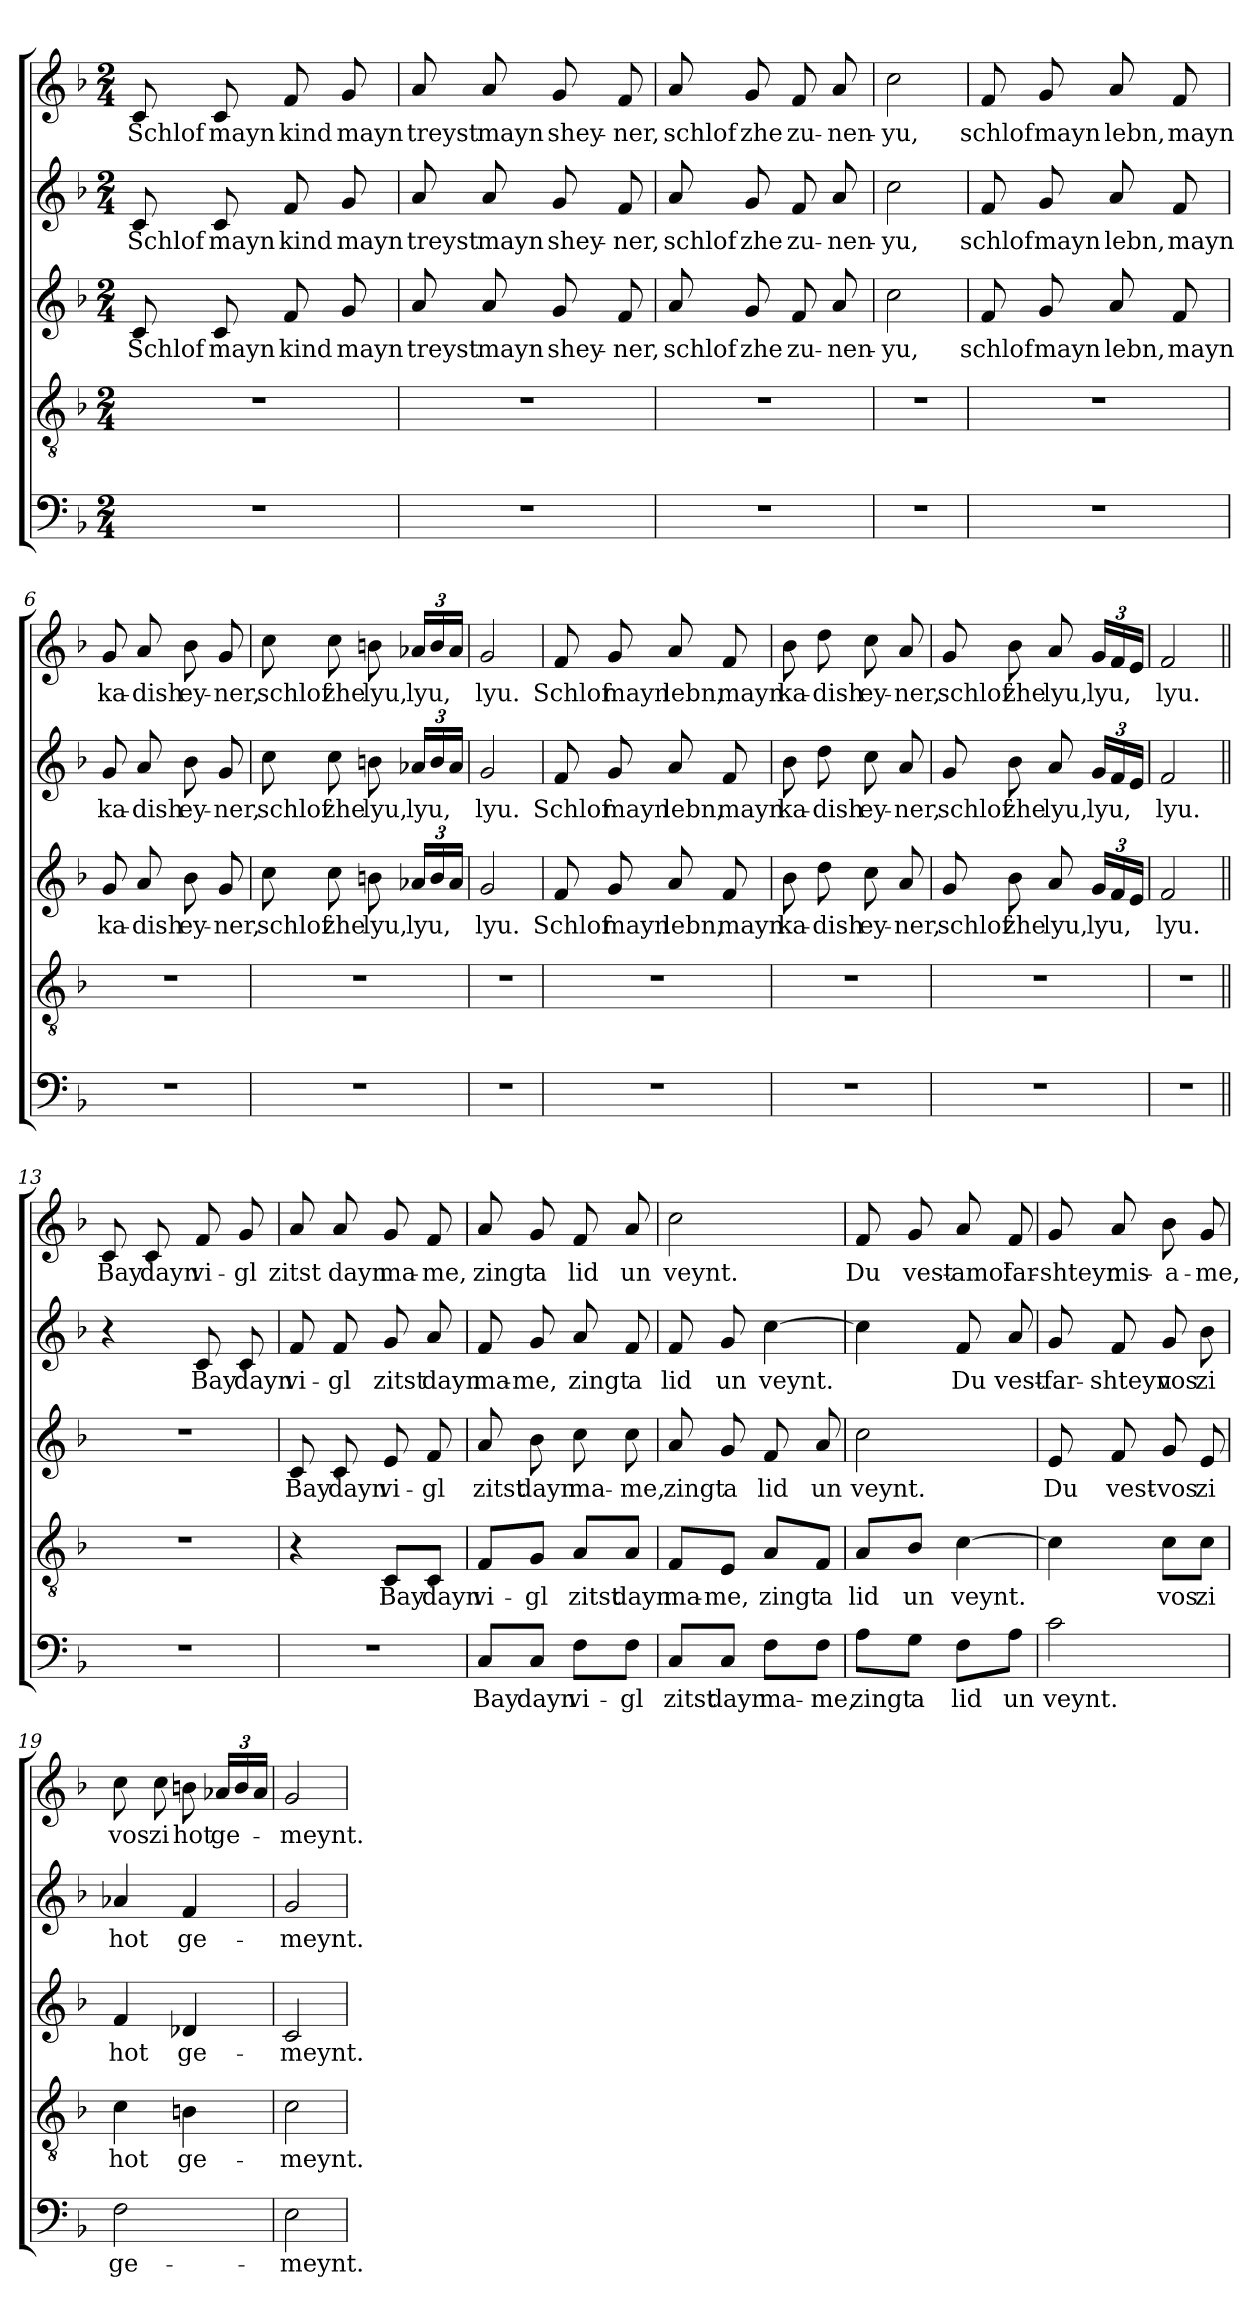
**kern	**text	**kern	**text	**kern	**text	**kern	**text	**kern	**text
*part5	*part5	*part4	*part4	*part3	*part3	*part2	*part2	*part1	*part1
*staff5	*staff5	*staff4	*staff4	*staff3	*staff3	*staff2	*staff2	*staff1	*staff1
*clefF4	*	*clefGv2	*	*clefG2	*	*clefG2	*	*clefG2	*
*k[b-]	*	*k[b-]	*	*k[b-]	*	*k[b-]	*	*k[b-]	*
*F:	*	*F:	*	*F:	*	*F:	*	*F:	*
*M2/4	*	*M2/4	*	*M2/4	*	*M2/4	*	*M2/4	*
=1	=1	=1	=1	=1	=1	=1	=1	=1	=1
!	!	!	!	!	!LO:LY:b	!	!LO:LY:b	!	!LO:LY:b
2r	.	2r	.	8c/	Schlof	8c/	Schlof	8c/	Schlof
!	!	!	!	!	!LO:LY:b	!	!LO:LY:b	!	!LO:LY:b
.	.	.	.	8c/	mayn	8c/	mayn	8c/	mayn
!	!	!	!	!	!LO:LY:b	!	!LO:LY:b	!	!LO:LY:b
.	.	.	.	8f/	kind	8f/	kind	8f/	kind
!	!	!	!	!	!LO:LY:b	!	!LO:LY:b	!	!LO:LY:b
.	.	.	.	8g/	mayn	8g/	mayn	8g/	mayn
=2	=2	=2	=2	=2	=2	=2	=2	=2	=2
!	!	!	!	!	!LO:LY:b	!	!LO:LY:b	!	!LO:LY:b
2r	.	2r	.	8a/	treyst	8a/	treyst	8a/	treyst
!	!	!	!	!	!LO:LY:b	!	!LO:LY:b	!	!LO:LY:b
.	.	.	.	8a/	mayn	8a/	mayn	8a/	mayn
!	!	!	!	!	!LO:LY:b	!	!LO:LY:b	!	!LO:LY:b
.	.	.	.	8g/	shey-	8g/	shey-	8g/	shey-
!	!	!	!	!	!LO:LY:b	!	!LO:LY:b	!	!LO:LY:b
.	.	.	.	8f/	-ner,	8f/	-ner,	8f/	-ner,
=3	=3	=3	=3	=3	=3	=3	=3	=3	=3
!	!	!	!	!	!LO:LY:b	!	!LO:LY:b	!	!LO:LY:b
2r	.	2r	.	8a/	schlof	8a/	schlof	8a/	schlof
!	!	!	!	!	!LO:LY:b	!	!LO:LY:b	!	!LO:LY:b
.	.	.	.	8g/	zhe	8g/	zhe	8g/	zhe
!	!	!	!	!	!LO:LY:b	!	!LO:LY:b	!	!LO:LY:b
.	.	.	.	8f/	zu-	8f/	zu-	8f/	zu-
!	!	!	!	!	!LO:LY:b	!	!LO:LY:b	!	!LO:LY:b
.	.	.	.	8a/	-nen-	8a/	-nen-	8a/	-nen-
=4	=4	=4	=4	=4	=4	=4	=4	=4	=4
!	!	!	!	!	!LO:LY:b	!	!LO:LY:b	!	!LO:LY:b
2r	.	2r	.	2cc\	-yu,	2cc\	-yu,	2cc\	-yu,
=5	=5	=5	=5	=5	=5	=5	=5	=5	=5
!	!	!	!	!	!LO:LY:b	!	!LO:LY:b	!	!LO:LY:b
2r	.	2r	.	8f/	schlof	8f/	schlof	8f/	schlof
!	!	!	!	!	!LO:LY:b	!	!LO:LY:b	!	!LO:LY:b
.	.	.	.	8g/	mayn	8g/	mayn	8g/	mayn
!	!	!	!	!	!LO:LY:b	!	!LO:LY:b	!	!LO:LY:b
.	.	.	.	8a/	lebn,	8a/	lebn,	8a/	lebn,
!	!	!	!	!	!LO:LY:b	!	!LO:LY:b	!	!LO:LY:b
.	.	.	.	8f/	mayn	8f/	mayn	8f/	mayn
!!LO:LB:g=z
=6	=6	=6	=6	=6	=6	=6	=6	=6	=6
!	!	!	!	!	!LO:LY:b	!	!LO:LY:b	!	!LO:LY:b
2r	.	2r	.	8g/	ka-	8g/	ka-	8g/	ka-
!	!	!	!	!	!LO:LY:b	!	!LO:LY:b	!	!LO:LY:b
.	.	.	.	8a/	-dish	8a/	-dish	8a/	-dish
!	!	!	!	!	!LO:LY:b	!	!LO:LY:b	!	!LO:LY:b
.	.	.	.	8b-\	ey-	8b-\	ey-	8b-\	ey-
!	!	!	!	!	!LO:LY:b	!	!LO:LY:b	!	!LO:LY:b
.	.	.	.	8g/	-ner,	8g/	-ner,	8g/	-ner,
=7	=7	=7	=7	=7	=7	=7	=7	=7	=7
!	!	!	!	!	!LO:LY:b	!	!LO:LY:b	!	!LO:LY:b
2r	.	2r	.	8cc\	schlof	8cc\	schlof	8cc\	schlof
!	!	!	!	!	!LO:LY:b	!	!LO:LY:b	!	!LO:LY:b
.	.	.	.	8cc\	zhe	8cc\	zhe	8cc\	zhe
!	!	!	!	!	!LO:LY:b	!	!LO:LY:b	!	!LO:LY:b
.	.	.	.	8bn\	lyu,	8bn\	lyu,	8bn\	lyu,
!	!	!	!	!	!LO:LY:b	!	!LO:LY:b	!	!LO:LY:b
.	.	.	.	24a-X/LL	lyu,	24a-X/LL	lyu,	24a-X/LL	lyu,
.	.	.	.	24b/	.	24b/	.	24b/	.
.	.	.	.	24a-/JJ	.	24a-/JJ	.	24a-/JJ	.
=8	=8	=8	=8	=8	=8	=8	=8	=8	=8
!	!	!	!	!	!LO:LY:b	!	!LO:LY:b	!	!LO:LY:b
2r	.	2r	.	2g/	lyu.	2g/	lyu.	2g/	lyu.
=9	=9	=9	=9	=9	=9	=9	=9	=9	=9
!	!	!	!	!	!LO:LY:b	!	!LO:LY:b	!	!LO:LY:b
2r	.	2r	.	8f/	Schlof	8f/	Schlof	8f/	Schlof
!	!	!	!	!	!LO:LY:b	!	!LO:LY:b	!	!LO:LY:b
.	.	.	.	8g/	mayn	8g/	mayn	8g/	mayn
!	!	!	!	!	!LO:LY:b	!	!LO:LY:b	!	!LO:LY:b
.	.	.	.	8a/	lebn,	8a/	lebn,	8a/	lebn,
!	!	!	!	!	!LO:LY:b	!	!LO:LY:b	!	!LO:LY:b
.	.	.	.	8f/	mayn	8f/	mayn	8f/	mayn
=10	=10	=10	=10	=10	=10	=10	=10	=10	=10
!	!	!	!	!	!LO:LY:b	!	!LO:LY:b	!	!LO:LY:b
2r	.	2r	.	8b-\	ka-	8b-\	ka-	8b-\	ka-
!	!	!	!	!	!LO:LY:b	!	!LO:LY:b	!	!LO:LY:b
.	.	.	.	8dd\	-dish	8dd\	-dish	8dd\	-dish
!	!	!	!	!	!LO:LY:b	!	!LO:LY:b	!	!LO:LY:b
.	.	.	.	8cc\	ey-	8cc\	ey-	8cc\	ey-
!	!	!	!	!	!LO:LY:b	!	!LO:LY:b	!	!LO:LY:b
.	.	.	.	8a/	-ner,	8a/	-ner,	8a/	-ner,
!!LO:LB:g=z
=11	=11	=11	=11	=11	=11	=11	=11	=11	=11
!	!	!	!	!	!LO:LY:b	!	!LO:LY:b	!	!LO:LY:b
2r	.	2r	.	8g/	schlof	8g/	schlof	8g/	schlof
!	!	!	!	!	!LO:LY:b	!	!LO:LY:b	!	!LO:LY:b
.	.	.	.	8b-\	zhe	8b-\	zhe	8b-\	zhe
!	!	!	!	!	!LO:LY:b	!	!LO:LY:b	!	!LO:LY:b
.	.	.	.	8a/	lyu,	8a/	lyu,	8a/	lyu,
!	!	!	!	!	!LO:LY:b	!	!LO:LY:b	!	!LO:LY:b
.	.	.	.	24g/LL	lyu,	24g/LL	lyu,	24g/LL	lyu,
.	.	.	.	24f/	.	24f/	.	24f/	.
.	.	.	.	24e/JJ	.	24e/JJ	.	24e/JJ	.
=12	=12	=12	=12	=12	=12	=12	=12	=12	=12
!	!	!	!	!	!LO:LY:b	!	!LO:LY:b	!	!LO:LY:b
2r	.	2r	.	2f/	lyu.	2f/	lyu.	2f/	lyu.
=13||	=13||	=13||	=13||	=13||	=13||	=13||	=13||	=13||	=13||
!	!	!	!	!	!	!	!	!	!LO:LY:b
2r	.	2r	.	2r	.	4r	.	8c/	Bay
!	!	!	!	!	!	!	!	!	!LO:LY:b
.	.	.	.	.	.	.	.	8c/	dayn
!	!	!	!	!	!	!	!LO:LY:b	!	!LO:LY:b
.	.	.	.	.	.	8c/	Bay	8f/	vi-
!	!	!	!	!	!	!	!LO:LY:b	!	!LO:LY:b
.	.	.	.	.	.	8c/	dayn	8g/	-gl
=14	=14	=14	=14	=14	=14	=14	=14	=14	=14
!	!	!	!	!	!LO:LY:b	!	!LO:LY:b	!	!LO:LY:b
2r	.	4r	.	8c/	Bay	8f/	vi-	8a/	zitst
!	!	!	!	!	!LO:LY:b	!	!LO:LY:b	!	!LO:LY:b
.	.	.	.	8c/	dayn	8f/	-gl	8a/	dayn
!	!	!	!LO:LY:b	!	!LO:LY:b	!	!LO:LY:b	!	!LO:LY:b
.	.	8C/L	Bay	8e/	vi-	8g/	zitst	8g/	ma-
!	!	!	!LO:LY:b	!	!LO:LY:b	!	!LO:LY:b	!	!LO:LY:b
.	.	8C/J	dayn	8f/	-gl	8a/	dayn	8f/	-me,
=15	=15	=15	=15	=15	=15	=15	=15	=15	=15
!	!LO:LY:b	!	!LO:LY:b	!	!LO:LY:b	!	!LO:LY:b	!	!LO:LY:b
8C/L	Bay	8F/L	vi-	8a/	zitst	8f/	ma-	8a/	zingt
!	!LO:LY:b	!	!LO:LY:b	!	!LO:LY:b	!	!LO:LY:b	!	!LO:LY:b
8C/J	dayn	8G/J	-gl	8b-\	dayn	8g/	-me,	8g/	a
!	!LO:LY:b	!	!LO:LY:b	!	!LO:LY:b	!	!LO:LY:b	!	!LO:LY:b
8F\L	vi-	8A/L	zitst	8cc\	ma-	8a/	zingt	8f/	lid
!	!LO:LY:b	!	!LO:LY:b	!	!LO:LY:b	!	!LO:LY:b	!	!LO:LY:b
8F\J	-gl	8A/J	dayn	8cc\	-me,	8f/	a	8a/	un
!!LO:PB:g=z
=16	=16	=16	=16	=16	=16	=16	=16	=16	=16
!	!LO:LY:b	!	!LO:LY:b	!	!LO:LY:b	!	!LO:LY:b	!	!LO:LY:b
8C/L	zitst	8F/L	ma-	8a/	zingt	8f/	lid	2cc\	veynt.
!	!LO:LY:b	!	!LO:LY:b	!	!LO:LY:b	!	!LO:LY:b	!	!
8C/J	dayn	8E/J	-me,	8g/	a	8g/	un	.	.
!	!LO:LY:b	!	!LO:LY:b	!	!LO:LY:b	!	!LO:LY:b	!	!
8F\L	ma-	8A/L	zingt	8f/	lid	[4cc\	veynt.	.	.
!	!LO:LY:b	!	!LO:LY:b	!	!LO:LY:b	!	!	!	!
8F\J	-me,	8F/J	a	8a/	un	.	.	.	.
=17	=17	=17	=17	=17	=17	=17	=17	=17	=17
!	!LO:LY:b	!	!LO:LY:b	!	!LO:LY:b	!	!	!	!LO:LY:b
8A\L	zingt	8A/L	lid	2cc\	veynt.	4cc\]	.	8f/	Du
!	!LO:LY:b	!	!LO:LY:b	!	!	!	!	!	!LO:LY:b
8G\J	a	8B-/J	un	.	.	.	.	8g/	vest-
!	!LO:LY:b	!	!LO:LY:b	!	!	!	!LO:LY:b	!	!LO:LY:b
8F\L	lid	[4c\	veynt.	.	.	8f/	Du	8a/	-amol
!	!LO:LY:b	!	!	!	!	!	!LO:LY:b	!	!LO:LY:b
8A\J	un	.	.	.	.	8a/	vest-	8f/	far-
=18	=18	=18	=18	=18	=18	=18	=18	=18	=18
!	!LO:LY:b	!	!	!	!LO:LY:b	!	!LO:LY:b	!	!LO:LY:b
2c\	veynt.	4c\]	.	8e/	Du	8g/	-far-	8g/	-shteyn
!	!	!	!	!	!LO:LY:b	!	!LO:LY:b	!	!LO:LY:b
.	.	.	.	8f/	vest-	8f/	-shteyn	8a/	mis-
!	!	!	!LO:LY:b	!	!LO:LY:b	!	!LO:LY:b	!	!LO:LY:b
.	.	8c\L	vos	8g/	-vos	8g/	vos	8b-\	-a-
!	!	!	!LO:LY:b	!	!LO:LY:b	!	!LO:LY:b	!	!LO:LY:b
.	.	8c\J	zi	8e/	zi	8b-\	zi	8g/	-me,
=19	=19	=19	=19	=19	=19	=19	=19	=19	=19
!	!LO:LY:b	!	!LO:LY:b	!	!LO:LY:b	!	!LO:LY:b	!	!LO:LY:b
2F\	ge-	4c\	hot	4f/	hot	4a-X/	hot	8cc\	vos
!	!	!	!	!	!	!	!	!	!LO:LY:b
.	.	.	.	.	.	.	.	8cc\	zi
!	!	!	!LO:LY:b	!	!LO:LY:b	!	!LO:LY:b	!	!LO:LY:b
.	.	4Bn\	ge-	4d-X/	ge-	4f/	ge-	8bn\	hot
!	!	!	!	!	!	!	!	!	!LO:LY:b
.	.	.	.	.	.	.	.	24a-X/LL	ge-
.	.	.	.	.	.	.	.	24b/	.
.	.	.	.	.	.	.	.	24a-/JJ	.
=20	=20	=20	=20	=20	=20	=20	=20	=20	=20
!	!LO:LY:b	!	!LO:LY:b	!	!LO:LY:b	!	!LO:LY:b	!	!LO:LY:b
2E\	-meynt.	2c\	-meynt.	2c/	-meynt.	2g/	-meynt.	2g/	-meynt.
=	=	=	=	=	=	=	=	=	=
*-	*-	*-	*-	*-	*-	*-	*-	*-	*-
